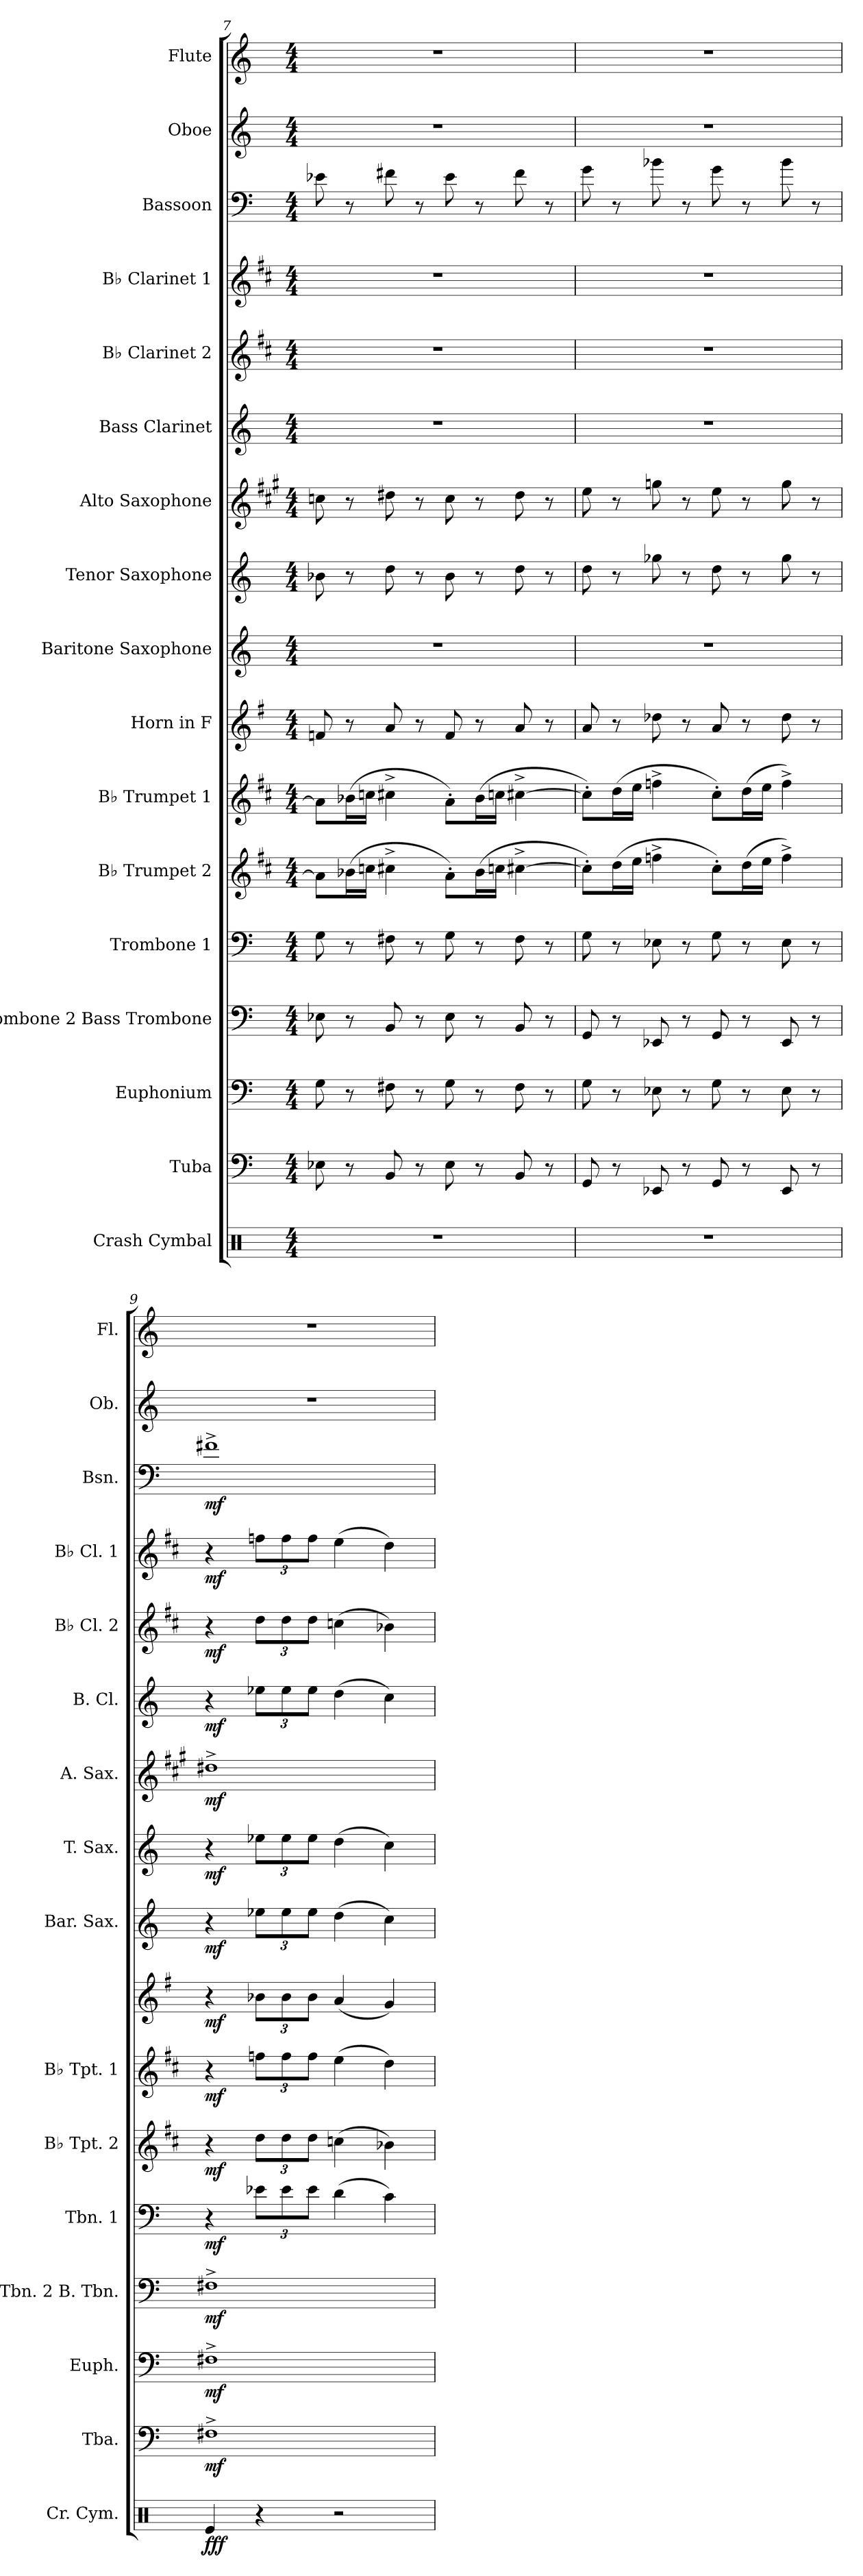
**kern	**dynam	**kern	**dynam	**kern	**dynam	**kern	**dynam	**kern	**dynam	**kern	**dynam	**kern	**dynam	**kern	**dynam	**kern	**dynam	**kern	**dynam	**kern	**dynam	**kern	**dynam	**kern	**dynam	**kern	**dynam	**kern	**dynam	**kern	**kern
*part17	*part17	*part16	*part16	*part15	*part15	*part14	*part14	*part13	*part13	*part12	*part12	*part11	*part11	*part10	*part10	*part9	*part9	*part8	*part8	*part7	*part7	*part6	*part6	*part5	*part5	*part4	*part4	*part3	*part3	*part2	*part1
*staff17	*staff17	*staff16	*staff16	*staff15	*staff15	*staff14	*staff14	*staff13	*staff13	*staff12	*staff12	*staff11	*staff11	*staff10	*staff10	*staff9	*staff9	*staff8	*staff8	*staff7	*staff7	*staff6	*staff6	*staff5	*staff5	*staff4	*staff4	*staff3	*staff3	*staff2	*staff1
*I"Crash Cymbal	*	*I"Tuba	*	*I"Euphonium	*	*I"Trombone 2 Bass Trombone	*	*I"Trombone 1	*	*I"B♭ Trumpet 2	*	*I"B♭ Trumpet 1	*	*I"Horn in F	*	*I"Baritone Saxophone	*	*I"Tenor Saxophone	*	*I"Alto Saxophone	*	*I"Bass Clarinet	*	*I"B♭ Clarinet 2	*	*I"B♭ Clarinet 1	*	*I"Bassoon	*	*I"Oboe	*I"Flute
*I'Cr. Cym.	*	*I'Tba.	*	*I'Euph.	*	*I'Tbn. 2 B. Tbn.	*	*I'Tbn. 1	*	*I'B♭ Tpt. 2	*	*I'B♭ Tpt. 1	*	*	*	*I'Bar. Sax.	*	*I'T. Sax.	*	*I'A. Sax.	*	*I'B. Cl.	*	*I'B♭ Cl. 2	*	*I'B♭ Cl. 1	*	*I'Bsn.	*	*I'Ob.	*I'Fl.
*clefX	*	*clefF4	*	*clefF4	*	*clefF4	*	*clefF4	*	*clefG2	*	*clefG2	*	*clefG2	*	*clefG2	*	*clefG2	*	*clefG2	*	*clefG2	*	*clefG2	*	*clefG2	*	*clefF4	*	*clefG2	*clefG2
*	*	*	*	*	*	*	*	*	*	*ITrd1c2	*	*ITrd1c2	*	*ITrd4c7	*	*ITrd12c21	*	*ITrd8c14	*	*ITrd5c9	*	*ITrd8c14	*	*ITrd1c2	*	*ITrd1c2	*	*	*	*	*
*k[]	*	*k[]	*	*k[]	*	*k[]	*	*k[]	*	*k[]	*	*k[]	*	*k[]	*	*k[]	*	*k[]	*	*k[]	*	*k[]	*	*k[]	*	*k[]	*	*k[]	*	*k[]	*k[]
*M4/4	*	*M4/4	*	*M4/4	*	*M4/4	*	*M4/4	*	*M4/4	*	*M4/4	*	*M4/4	*	*M4/4	*	*M4/4	*	*M4/4	*	*M4/4	*	*M4/4	*	*M4/4	*	*M4/4	*	*M4/4	*M4/4
=7	=7	=7	=7	=7	=7	=7	=7	=7	=7	=7	=7	=7	=7	=7	=7	=7	=7	=7	=7	=7	=7	=7	=7	=7	=7	=7	=7	=7	=7	=7	=7
1r	.	8E-X\	.	8G\	.	8E-X\	.	8G\	.	8g\L]	.	8g\L]	.	8B-X/	.	1r	.	8B-X\	.	8e-X\	.	1r	.	1r	.	1r	.	8e-X\	.	1r	1r
.	.	8r	.	8r	.	8r	.	8r	.	(>16a-X\L	.	(>16a-X\L	.	8r	.	.	.	8r	.	8r	.	.	.	.	.	.	.	8r	.	.	.
.	.	.	.	.	.	.	.	.	.	16b-X\JJ	.	16b-X\JJ	.	.	.	.	.	.	.	.	.	.	.	.	.	.	.	.	.	.	.
.	.	8BB/	.	8F#X\	.	8BB/	.	8F#X\	.	4bn^\	.	4bn^\	.	8d/	.	.	.	8d\	.	8f#X\	.	.	.	.	.	.	.	8f#X\	.	.	.
.	.	8r	.	8r	.	8r	.	8r	.	.	.	.	.	8r	.	.	.	8r	.	8r	.	.	.	.	.	.	.	8r	.	.	.
.	.	8E-\	.	8G\	.	8E-\	.	8G\	.	8g'\L)	.	8g'\L)	.	8B-/	.	.	.	8B-\	.	8e-\	.	.	.	.	.	.	.	8e-\	.	.	.
.	.	8r	.	8r	.	8r	.	8r	.	(>16a-\L	.	(>16a-\L	.	8r	.	.	.	8r	.	8r	.	.	.	.	.	.	.	8r	.	.	.
.	.	.	.	.	.	.	.	.	.	16b-X\JJ	.	16b-X\JJ	.	.	.	.	.	.	.	.	.	.	.	.	.	.	.	.	.	.	.
.	.	8BB/	.	8F#\	.	8BB/	.	8F#\	.	[4bn^\	.	[4bn^\	.	8d/	.	.	.	8d\	.	8f#\	.	.	.	.	.	.	.	8f#\	.	.	.
.	.	8r	.	8r	.	8r	.	8r	.	.	.	.	.	8r	.	.	.	8r	.	8r	.	.	.	.	.	.	.	8r	.	.	.
=8	=8	=8	=8	=8	=8	=8	=8	=8	=8	=8	=8	=8	=8	=8	=8	=8	=8	=8	=8	=8	=8	=8	=8	=8	=8	=8	=8	=8	=8	=8	=8
1r	.	8GG/	.	8G\	.	8GG/	.	8G\	.	8b'\L])	.	8b'\L])	.	8d/	.	1r	.	8d\	.	8g\	.	1r	.	1r	.	1r	.	8g\	.	1r	1r
.	.	8r	.	8r	.	8r	.	8r	.	(>16cc\L	.	(>16cc\L	.	8r	.	.	.	8r	.	8r	.	.	.	.	.	.	.	8r	.	.	.
.	.	.	.	.	.	.	.	.	.	16dd\JJ	.	16dd\JJ	.	.	.	.	.	.	.	.	.	.	.	.	.	.	.	.	.	.	.
.	.	8EE-X/	.	8E-X\	.	8EE-X/	.	8E-X\	.	4ee-X^\	.	4ee-X^\	.	8g-X\	.	.	.	8g-X\	.	8b-X\	.	.	.	.	.	.	.	8b-X\	.	.	.
.	.	8r	.	8r	.	8r	.	8r	.	.	.	.	.	8r	.	.	.	8r	.	8r	.	.	.	.	.	.	.	8r	.	.	.
.	.	8GG/	.	8G\	.	8GG/	.	8G\	.	8b'\L)	.	8b'\L)	.	8d/	.	.	.	8d\	.	8g\	.	.	.	.	.	.	.	8g\	.	.	.
.	.	8r	.	8r	.	8r	.	8r	.	(>16cc\L	.	(>16cc\L	.	8r	.	.	.	8r	.	8r	.	.	.	.	.	.	.	8r	.	.	.
.	.	.	.	.	.	.	.	.	.	16dd\JJ	.	16dd\JJ	.	.	.	.	.	.	.	.	.	.	.	.	.	.	.	.	.	.	.
.	.	8EE-/	.	8E-\	.	8EE-/	.	8E-\	.	4ee-^\)	.	4ee-^\)	.	8g-\	.	.	.	8g-\	.	8b-\	.	.	.	.	.	.	.	8b-\	.	.	.
.	.	8r	.	8r	.	8r	.	8r	.	.	.	.	.	8r	.	.	.	8r	.	8r	.	.	.	.	.	.	.	8r	.	.	.
=9	=9	=9	=9	=9	=9	=9	=9	=9	=9	=9	=9	=9	=9	=9	=9	=9	=9	=9	=9	=9	=9	=9	=9	=9	=9	=9	=9	=9	=9	=9	=9
!	!LO:DY:b	!	!LO:DY:b	!	!LO:DY:b	!	!LO:DY:b	!	!LO:DY:b	!	!LO:DY:b	!	!LO:DY:b	!	!LO:DY:b	!	!LO:DY:b	!	!LO:DY:b	!	!LO:DY:b	!	!LO:DY:b	!	!LO:DY:b	!	!LO:DY:b	!	!LO:DY:b	!	!
4Re/	fff	1F#X^	mf	1F#X^	mf	1F#X^	mf	4r	mf	4r	mf	4r	mf	4r	mf	4r	mf	4r	mf	1f#X^	mf	4r	mf	4r	mf	4r	mf	1f#X^	mf	1r	1r
*	*	*	*	*	*	*	*	*Xbrackettup	*	*Xbrackettup	*	*Xbrackettup	*	*Xbrackettup	*	*Xbrackettup	*	*Xbrackettup	*	*	*	*Xbrackettup	*	*Xbrackettup	*	*Xbrackettup	*	*	*	*	*
4r	.	.	.	.	.	.	.	12e-X\L	.	12cc\L	.	12ee-X\L	.	12e-X\L	.	12e-X\L	.	12e-X\L	.	.	.	12e-X\L	.	12cc\L	.	12ee-X\L	.	.	.	.	.
.	.	.	.	.	.	.	.	12e-\	.	12cc\	.	12ee-\	.	12e-\	.	12e-\	.	12e-\	.	.	.	12e-\	.	12cc\	.	12ee-\	.	.	.	.	.
.	.	.	.	.	.	.	.	12e-\J	.	12cc\J	.	12ee-\J	.	12e-\J	.	12e-\J	.	12e-\J	.	.	.	12e-\J	.	12cc\J	.	12ee-\J	.	.	.	.	.
2r	.	.	.	.	.	.	.	(>4d\	.	(>4b-X\	.	(>4dd\	.	(<4d/	.	(>4d\	.	(>4d\	.	.	.	(>4d\	.	(>4b-X\	.	(>4dd\	.	.	.	.	.
.	.	.	.	.	.	.	.	4c\)	.	4a-X\)	.	4cc\)	.	4c/)	.	4c\)	.	4c\)	.	.	.	4c\)	.	4a-X\)	.	4cc\)	.	.	.	.	.
=	=	=	=	=	=	=	=	=	=	=	=	=	=	=	=	=	=	=	=	=	=	=	=	=	=	=	=	=	=	=	=
*-	*-	*-	*-	*-	*-	*-	*-	*-	*-	*-	*-	*-	*-	*-	*-	*-	*-	*-	*-	*-	*-	*-	*-	*-	*-	*-	*-	*-	*-	*-	*-
